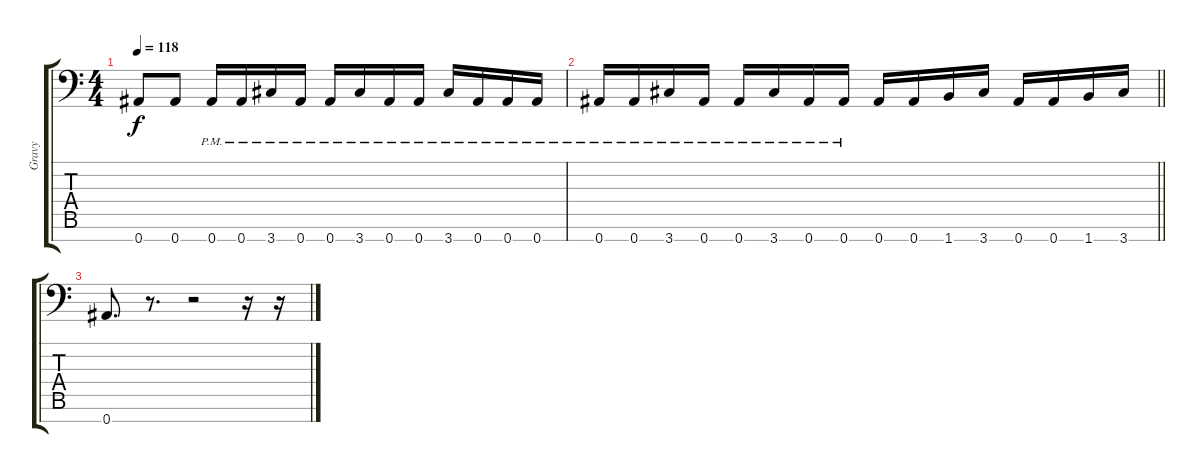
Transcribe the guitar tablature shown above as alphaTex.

\track ("Gravy" "Gravy") {instrument distortionguitar}
\staff {score tabs}
\tuning (Eb4 Bb3 Gb3 Db3 Ab2 Eb2 Bb1) {hide}
\ts (4 4)
\tempo 118
\clef f4
\ks c
0.7.8{dy f} 0.7.8 0.7{pm}.16 0.7{pm}.16 3.7{pm}.16 0.7{pm}.16 0.7{pm}.16 3.7{pm}.16 0.7{pm}.16 0.7{pm}.16 3.7{pm}.16 0.7{pm}.16 0.7{pm}.16 0.7{pm}.16 |
\barLineRight lightlight
0.7{pm}.16 0.7{pm}.16 3.7{pm}.16 0.7{pm}.16 0.7{pm}.16 3.7{pm}.16 0.7{pm}.16 0.7{pm}.16 0.7.16 0.7.16 1.7.16 3.7.16 0.7.16 0.7.16 1.7.16 3.7.16 |
0.7.8{d} r.8{d} r.2 r.16 r.16
